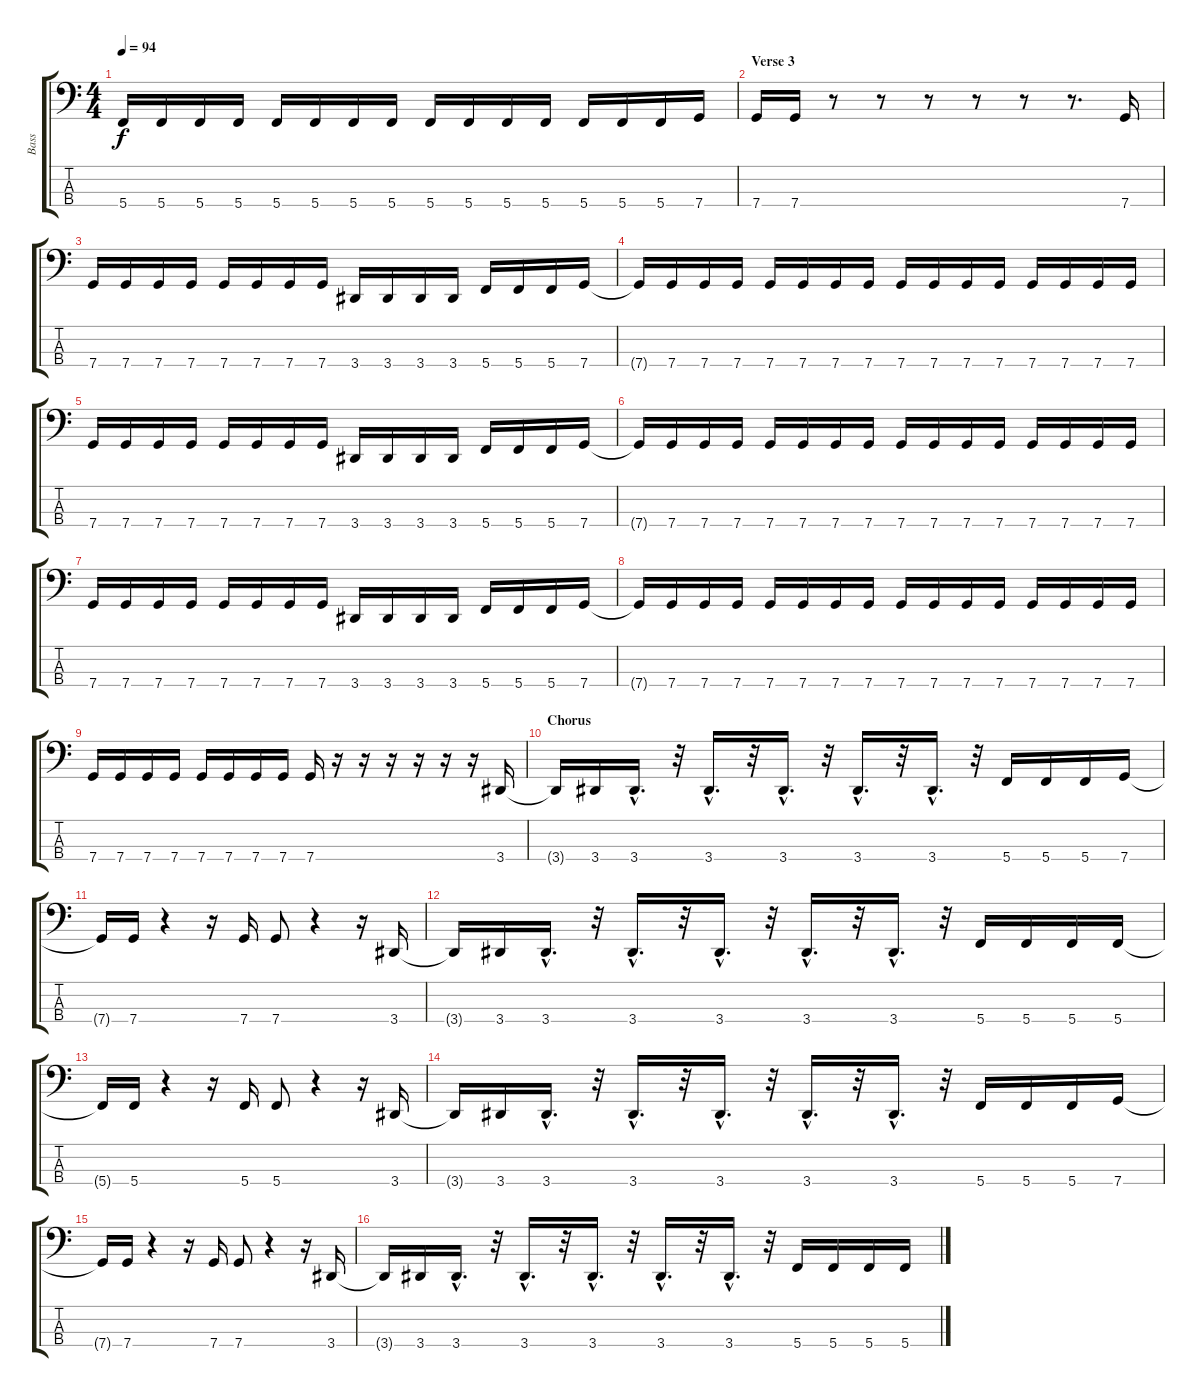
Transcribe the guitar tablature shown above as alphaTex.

\track ("Bass" "Bass") {instrument electricbasspick}
\staff {score tabs}
\tuning (F2 C2 G1 C1) {hide}
\ts (4 4)
\tempo 94
\clef f4
\ks c
5.4{t}.16{dy f} 5.4.16 5.4.16 5.4.16 5.4.16 5.4.16 5.4.16 5.4.16 5.4.16 5.4.16 5.4.16 5.4.16 5.4.16 5.4.16 5.4.16 7.4.16 |
\section ("" "Verse 3")
7.4.16 7.4.16 r.8 r.8 r.8 r.8 r.8 r.8{d} 7.4.16 |
7.4.16 7.4.16 7.4.16 7.4.16 7.4.16 7.4.16 7.4.16 7.4.16 3.4.16 3.4.16 3.4.16 3.4.16 5.4.16 5.4.16 5.4.16 7.4.16 |
7.4{t}.16 7.4.16 7.4.16 7.4.16 7.4.16 7.4.16 7.4.16 7.4.16 7.4.16 7.4.16 7.4.16 7.4.16 7.4.16 7.4.16 7.4.16 7.4.16 |
7.4.16 7.4.16 7.4.16 7.4.16 7.4.16 7.4.16 7.4.16 7.4.16 3.4.16 3.4.16 3.4.16 3.4.16 5.4.16 5.4.16 5.4.16 7.4.16 |
7.4{t}.16 7.4.16 7.4.16 7.4.16 7.4.16 7.4.16 7.4.16 7.4.16 7.4.16 7.4.16 7.4.16 7.4.16 7.4.16 7.4.16 7.4.16 7.4.16 |
7.4.16 7.4.16 7.4.16 7.4.16 7.4.16 7.4.16 7.4.16 7.4.16 3.4.16 3.4.16 3.4.16 3.4.16 5.4.16 5.4.16 5.4.16 7.4.16 |
7.4{t}.16 7.4.16 7.4.16 7.4.16 7.4.16 7.4.16 7.4.16 7.4.16 7.4.16 7.4.16 7.4.16 7.4.16 7.4.16 7.4.16 7.4.16 7.4.16 |
7.4.16 7.4.16 7.4.16 7.4.16 7.4.16 7.4.16 7.4.16 7.4.16 7.4.16 r.16 r.16 r.16 r.16 r.16 r.16 3.4.16 |
\section ("" "Chorus")
3.4{t}.16 3.4.16 3.4{hac}.16{d} r.32 3.4{hac}.16{d} r.32 3.4{hac}.16{d} r.32 3.4{hac}.16{d} r.32 3.4{hac}.16{d} r.32 5.4.16 5.4.16 5.4.16 7.4.16 |
7.4{t}.16 7.4.16 r.4 r.16 7.4.16 7.4.8 r.4 r.16 3.4.16 |
3.4{t}.16 3.4.16 3.4{hac}.16{d} r.32 3.4{hac}.16{d} r.32 3.4{hac}.16{d} r.32 3.4{hac}.16{d} r.32 3.4{hac}.16{d} r.32 5.4.16 5.4.16 5.4.16 5.4.16 |
5.4{t}.16 5.4.16 r.4 r.16 5.4.16 5.4.8 r.4 r.16 3.4.16 |
3.4{t}.16 3.4.16 3.4{hac}.16{d} r.32 3.4{hac}.16{d} r.32 3.4{hac}.16{d} r.32 3.4{hac}.16{d} r.32 3.4{hac}.16{d} r.32 5.4.16 5.4.16 5.4.16 7.4.16 |
7.4{t}.16 7.4.16 r.4 r.16 7.4.16 7.4.8 r.4 r.16 3.4.16 |
3.4{t}.16 3.4.16 3.4{hac}.16{d} r.32 3.4{hac}.16{d} r.32 3.4{hac}.16{d} r.32 3.4{hac}.16{d} r.32 3.4{hac}.16{d} r.32 5.4.16 5.4.16 5.4.16 5.4.16
